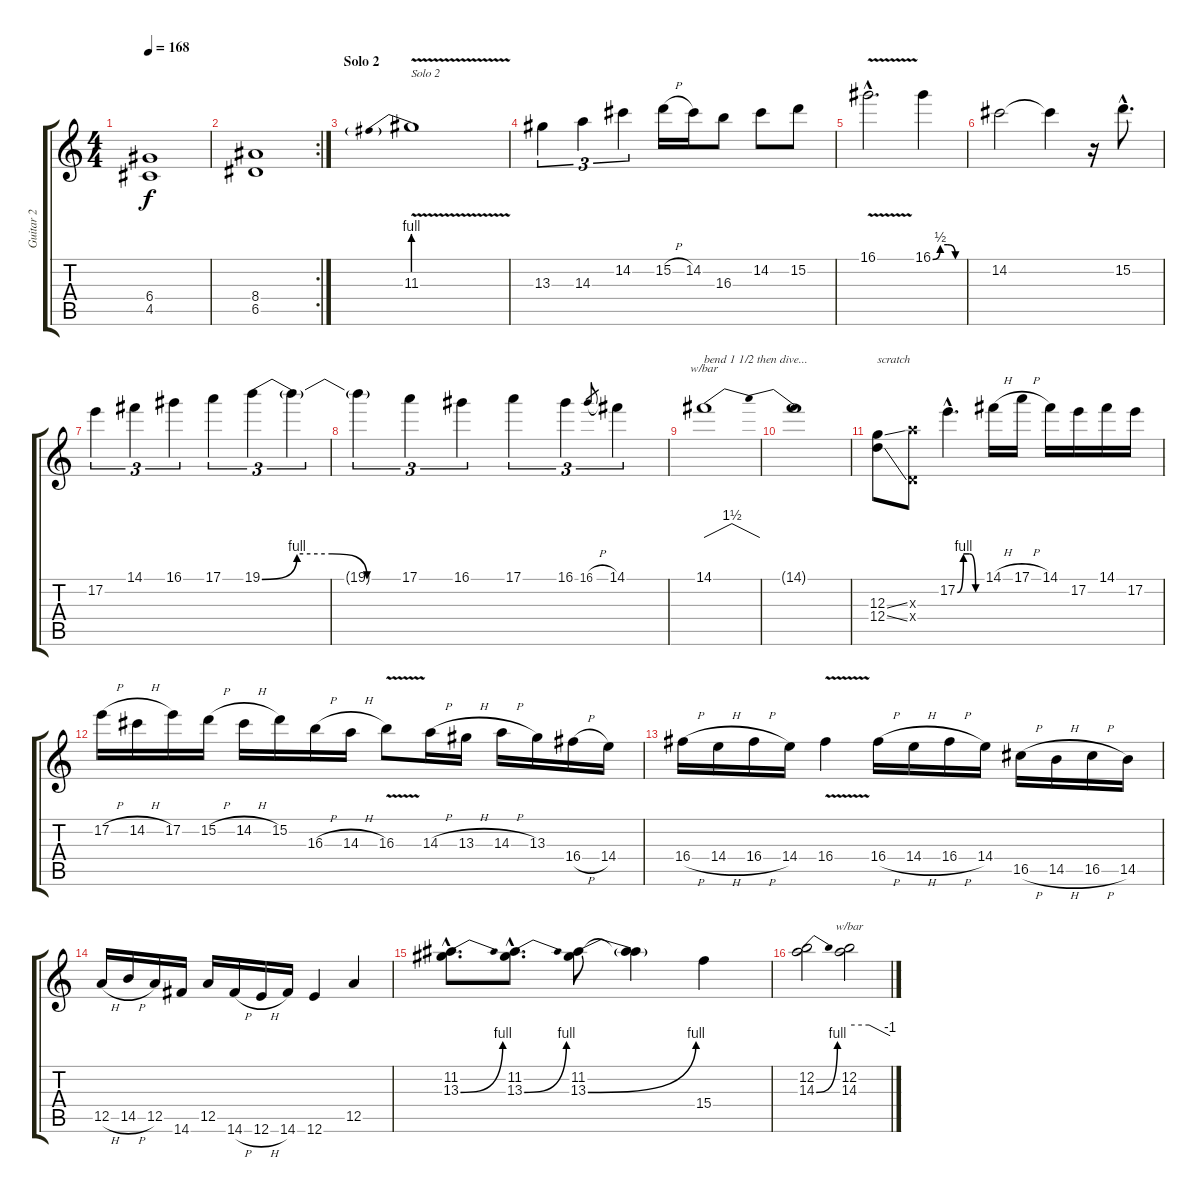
\track ("Guitar 2" "Guitar 2") {instrument overdrivenguitar}
\staff {score tabs}
\tuning (E4 B3 G3 D3 A2 E2) {hide}
\ts (4 4)
\tempo 168
\clef g2
\ks c
(6.4 4.5).1{dy f} |
\rc 2
(8.4 6.5).1 |
\section ("" "Solo 2")
11.3{be (prebend 0 4 60 4) v}.1{txt "Solo 2" volume 13} |
13.3.4{tu (3 2)} 14.3.4{tu (3 2)} 14.2.4{tu (3 2)} 15.2{h}.16 14.2.16 16.3.8 14.2.8 15.2.8 |
16.1{v hac}.2{d} 16.1{be (custom 0 0 15 2 30 2 45 0 60 0)}.4 |
14.2.2 14.2{t}.4 r.16 15.2{hac}.8{d} |
17.2.4{tu (3 2)} 14.1.4{tu (3 2)} 16.1.4{tu (3 2)} 17.1.4{tu (3 2)} 19.1{be (custom 0 0 15 4 30 4 45 0 60 0)}.4{tu (3 2)} 19.1{t}.4{tu (3 2)} |
19.1{t}.4{tu (3 2)} 17.1.4{tu (3 2)} 16.1.4{tu (3 2)} 17.1.4{tu (3 2)} 16.1.4{tu (3 2)} 16.1{h}.8{gr} 14.1.4{tu (3 2)} |
14.1.1{tbe (dip default 0 0 10 6 40 6 60 0) txt "bend 1 1/2 then dive..."} |
14.1{t}.1 |
(12.3{ss} 12.4{ss}).8{txt "scratch"} (14.3{x} 0.4{x}).8 17.2{be (custom 0 0 15 4 30 4 45 0 60 0) hac}.4{d} 14.1{h}.16 17.1{h}.16 14.1.16 17.2.16 14.1.16 17.2.16 |
17.2{h}.16 14.2{h}.16 17.2.16 15.2{h}.16 14.2{h}.16 15.2.16 16.3{h}.16 14.3{h}.16 16.3{v}.8 14.3{h}.16 13.3{h}.16 14.3{h}.16 13.3.16 16.4{h}.16 14.4.16 |
16.4{h}.16 14.4{h}.16 16.4{h}.16 14.4.16 16.4{v}.4 16.4{h}.16 14.4{h}.16 16.4{h}.16 14.4.16 16.5{h}.16 14.5{h}.16 16.5{h}.16 14.5.16 |
12.5{h}.16 14.5{h}.16 12.5.16 14.6.16 12.5.16 14.6{h}.16 12.6{h}.16 14.6.16 12.6.4 12.5.4 |
(11.2{hac} 13.3{be (bend 0 0 60 4) hac}).8{d} (11.2{hac} 13.3{be (bend 0 0 60 4) hac}).8{d} (11.2 13.3{be (bend 0 0 60 4)}).8 (11.2{t} 13.3{t}).4 15.4.4 |
(12.2 14.3{be (bend 0 0 60 4)}).2 (12.2 14.3).2{tbe (custom default 0 0 29 0 60 -4)}
